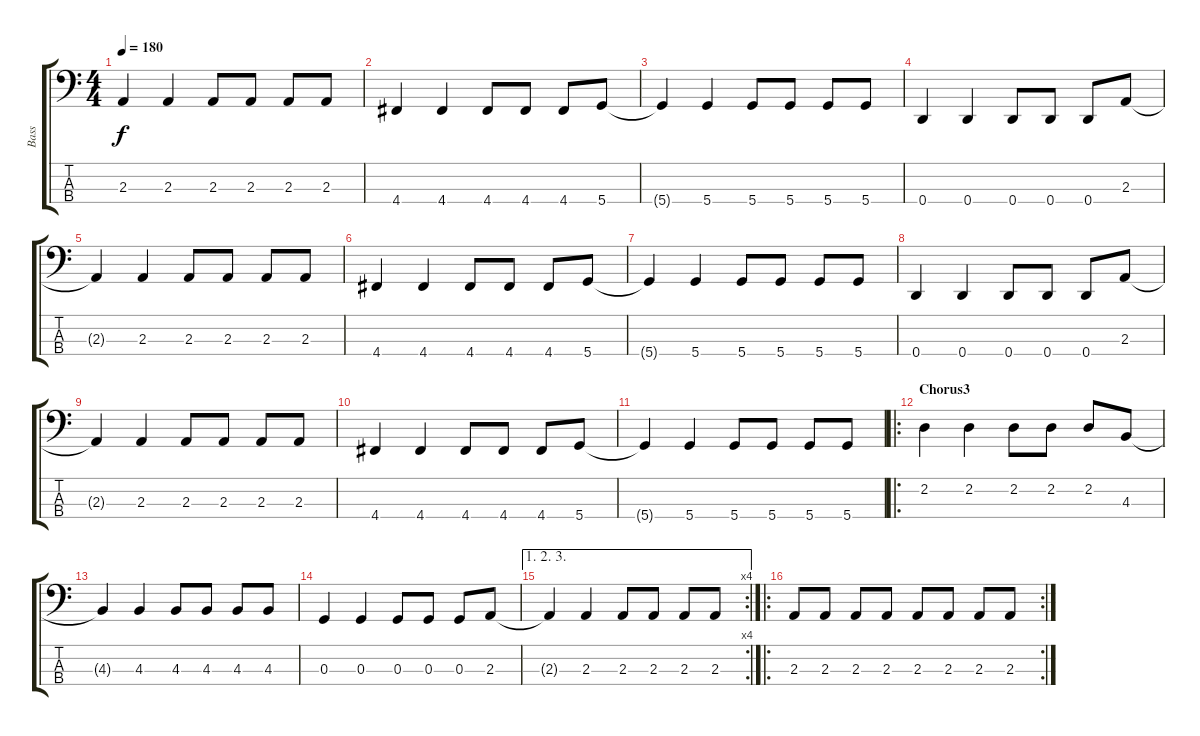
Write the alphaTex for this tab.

\track ("Bass" "Bass") {instrument electricbasspick}
\staff {score tabs}
\tuning (F2 C2 G1 D1) {hide}
\ts (4 4)
\tempo 180
\clef f4
\ks c
2.3{t}.4{dy f} 2.3.4 2.3.8 2.3.8 2.3.8 2.3.8 |
4.4.4 4.4.4 4.4.8 4.4.8 4.4.8 5.4.8 |
5.4{t}.4 5.4.4 5.4.8 5.4.8 5.4.8 5.4.8 |
0.4.4 0.4.4 0.4.8 0.4.8 0.4.8 2.3.8 |
2.3{t}.4 2.3.4 2.3.8 2.3.8 2.3.8 2.3.8 |
4.4.4 4.4.4 4.4.8 4.4.8 4.4.8 5.4.8 |
5.4{t}.4 5.4.4 5.4.8 5.4.8 5.4.8 5.4.8 |
0.4.4 0.4.4 0.4.8 0.4.8 0.4.8 2.3.8 |
2.3{t}.4 2.3.4 2.3.8 2.3.8 2.3.8 2.3.8 |
4.4.4 4.4.4 4.4.8 4.4.8 4.4.8 5.4.8 |
5.4{t}.4 5.4.4 5.4.8 5.4.8 5.4.8 5.4.8 |
\ro
\section ("" "Chorus3")
2.2.4 2.2.4 2.2.8 2.2.8 2.2.8 4.3.8 |
4.3{t}.4 4.3.4 4.3.8 4.3.8 4.3.8 4.3.8 |
0.3.4 0.3.4 0.3.8 0.3.8 0.3.8 2.3.8 |
\ae (1 2 3)
\rc 4
2.3{t}.4 2.3.4 2.3.8 2.3.8 2.3.8 2.3.8 |
\ro
\rc 2
2.3.8 2.3.8 2.3.8 2.3.8 2.3.8 2.3.8 2.3.8 2.3.8
